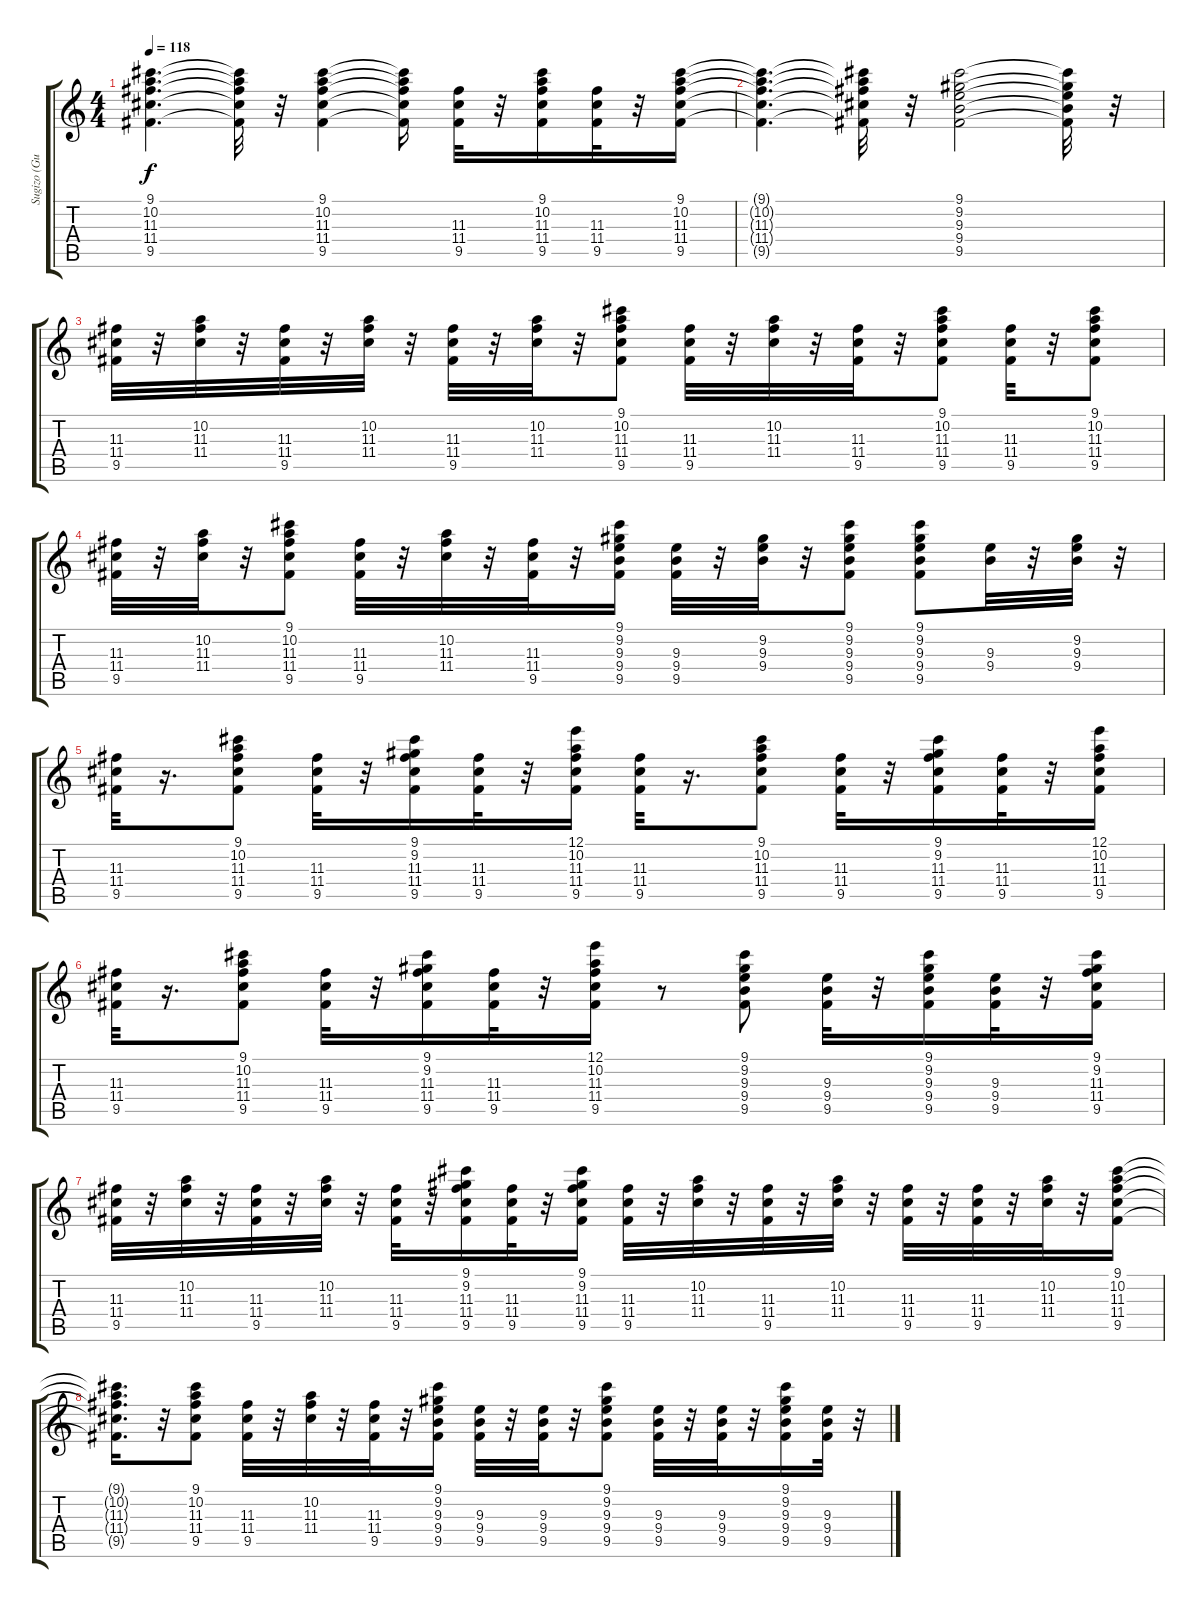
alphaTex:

\track ("Sugizo (Guitar 2)" "Sugizo (Gu") {instrument distortionguitar}
\staff {score tabs}
\tuning (E4 B3 G3 D3 A2 E2) {hide}
\ts (4 4)
\tempo 118
\clef g2
\ks c
(9.1 10.2 11.3 11.4 9.5).4{d dy f} (9.1{t} 10.2{t} 11.3{t} 11.4{t} 9.5{t}).32 r.32 (9.1 10.2 11.3 11.4 9.5).4 (9.1{t} 10.2{t} 11.3{t} 11.4{t} 9.5{t}).16 (11.3 11.4 9.5).32 r.32 (9.1 10.2 11.3 11.4 9.5).16 (11.3 11.4 9.5).32 r.32 (9.1 10.2 11.3 11.4 9.5).16 |
(9.1{t} 10.2{t} 11.3{t} 11.4{t} 9.5{t}).4{d} (9.1{t} 10.2{t} 11.3{t} 11.4{t} 9.5{t}).32 r.32 (9.1 9.2 9.3 9.4 9.5).2 (9.1{t} 9.2{t} 9.3{t} 9.4{t} 9.5{t}).32 r.32 |
(11.3 11.4 9.5).32 r.32 (10.2 11.3 11.4).32 r.32 (11.3 11.4 9.5).32 r.32 (10.2 11.3 11.4).32 r.32 (11.3 11.4 9.5).32 r.32 (10.2 11.3 11.4).32 r.32 (9.1 10.2 11.3 11.4 9.5).8 (11.3 11.4 9.5).32 r.32 (10.2 11.3 11.4).32 r.32 (11.3 11.4 9.5).32 r.32 (9.1 10.2 11.3 11.4 9.5).8 (11.3 11.4 9.5).32 r.32 (9.1 10.2 11.3 11.4 9.5).8 |
(11.3 11.4 9.5).32 r.32 (10.2 11.3 11.4).32 r.32 (9.1 10.2 11.3 11.4 9.5).8 (11.3 11.4 9.5).32 r.32 (10.2 11.3 11.4).32 r.32 (11.3 11.4 9.5).32 r.32 (9.1 9.2 9.3 9.4 9.5).16 (9.3 9.4 9.5).32 r.32 (9.2 9.3 9.4).32 r.32 (9.1 9.2 9.3 9.4 9.5).8 (9.1 9.2 9.3 9.4 9.5).8 (9.3 9.4).32 r.32 (9.2 9.3 9.4).32 r.32 |
(11.3 11.4 9.5).32 r.16{d} (9.1 10.2 11.3 11.4 9.5).8 (11.3 11.4 9.5).32 r.32 (9.1 9.2 11.3 11.4 9.5).16 (11.3 11.4 9.5).32 r.32 (12.1 10.2 11.3 11.4 9.5).16 (11.3 11.4 9.5).32 r.16{d} (9.1 10.2 11.3 11.4 9.5).8 (11.3 11.4 9.5).32 r.32 (9.1 9.2 11.3 11.4 9.5).16 (11.3 11.4 9.5).32 r.32 (12.1 10.2 11.3 11.4 9.5).16 |
(11.3 11.4 9.5).32 r.16{d} (9.1 10.2 11.3 11.4 9.5).8 (11.3 11.4 9.5).32 r.32 (9.1 9.2 11.3 11.4 9.5).16 (11.3 11.4 9.5).32 r.32 (12.1 10.2 11.3 11.4 9.5).16 r.8 (9.1 9.2 9.3 9.4 9.5).8 (9.3 9.4 9.5).32 r.32 (9.1 9.2 9.3 9.4 9.5).16 (9.3 9.4 9.5).32 r.32 (9.1 9.2 11.3 11.4 9.5).16 |
(11.3 11.4 9.5).32 r.32 (10.2 11.3 11.4).32 r.32 (11.3 11.4 9.5).32 r.32 (10.2 11.3 11.4).32 r.32 (11.3 11.4 9.5).32 r.32 (9.1 9.2 11.3 11.4 9.5).16 (11.3 11.4 9.5).32 r.32 (9.1 9.2 11.3 11.4 9.5).16 (11.3 11.4 9.5).32 r.32 (10.2 11.3 11.4).32 r.32 (11.3 11.4 9.5).32 r.32 (10.2 11.3 11.4).32 r.32 (11.3 11.4 9.5).32 r.32 (11.3 11.4 9.5).32 r.32 (10.2 11.3 11.4).32 r.32 (9.1 10.2 11.3 11.4 9.5).16 |
(9.1{t} 10.2{t} 11.3{t} 11.4{t} 9.5{t}).16{d} r.32 (9.1 10.2 11.3 11.4 9.5).8 (11.3 11.4 9.5).32 r.32 (10.2 11.3 11.4).32 r.32 (11.3 11.4 9.5).32 r.32 (9.1 9.2 9.3 9.4 9.5).16 (9.3 9.4 9.5).32 r.32 (9.3 9.4 9.5).32 r.32 (9.1 9.2 9.3 9.4 9.5).8 (9.3 9.4 9.5).32 r.32 (9.3 9.4 9.5).32 r.32 (9.1 9.2 9.3 9.4 9.5).16 (9.3 9.4 9.5).32 r.32
